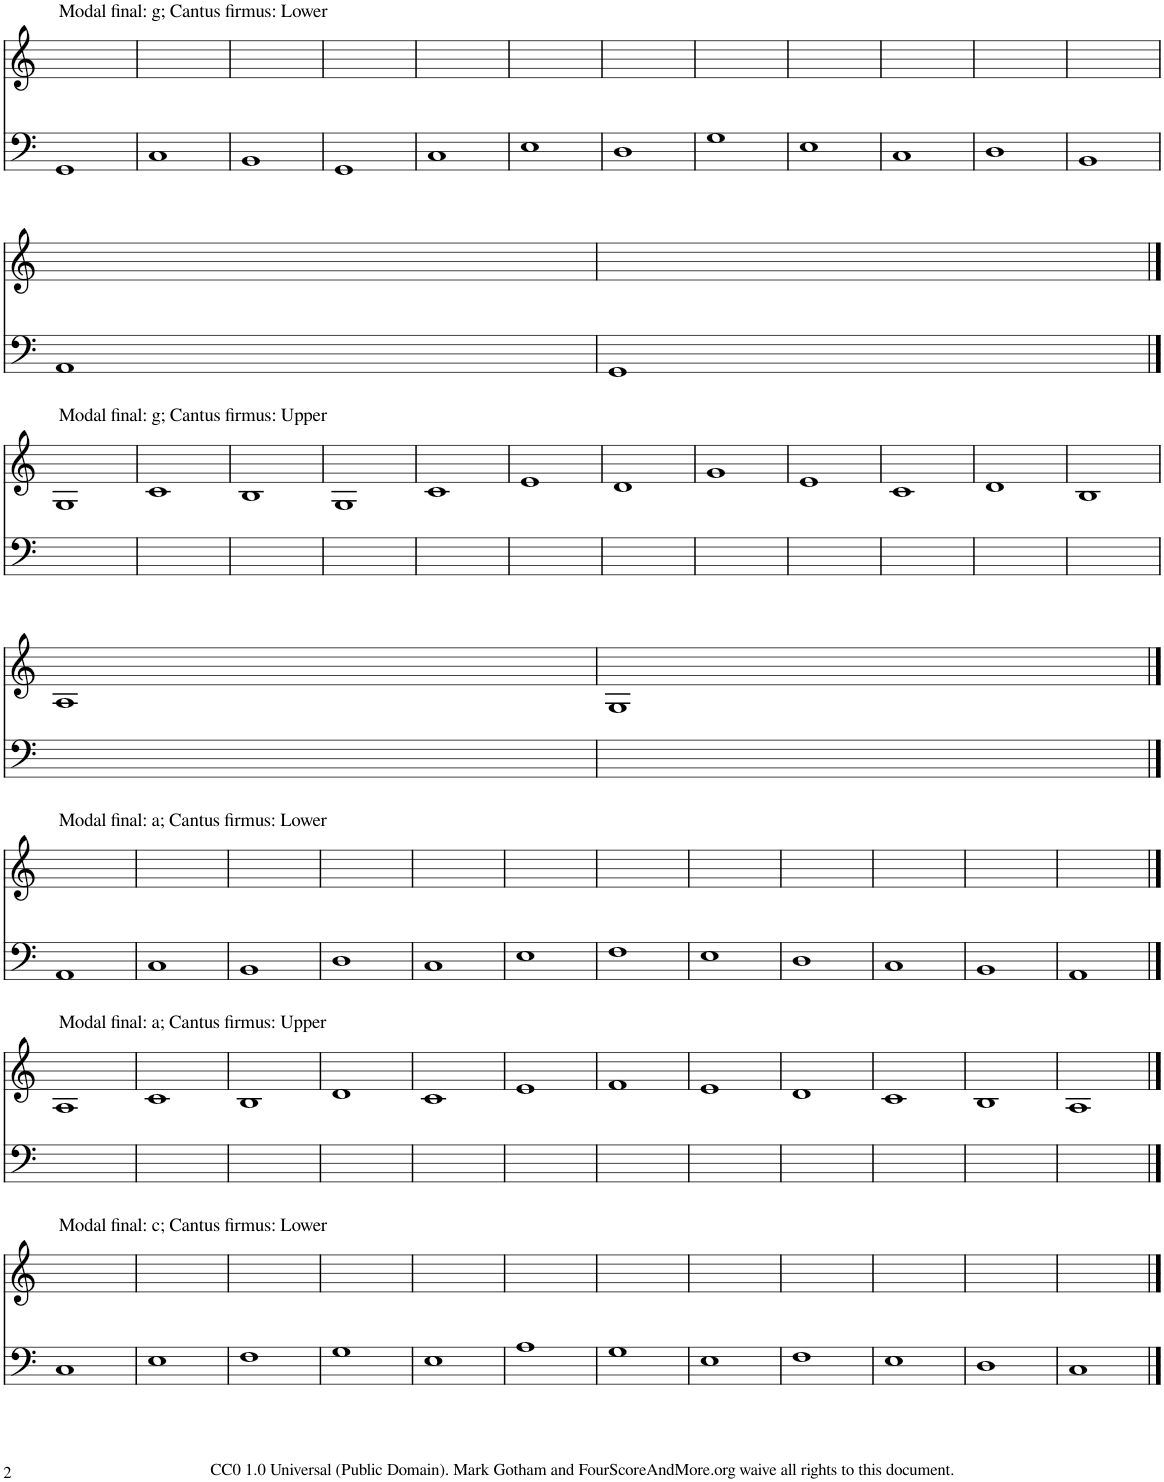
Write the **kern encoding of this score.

**kern	**kern
*part2	*part1
*staff2	*staff1
*I"Piano	*I"Piano
*I'Pno	*I'Pno
!!LO:PB:g=z
*clefF4	*clefG2
*k[]	*k[]
*M4/4	*M4/4
=67	=67
!	!LO:TX:a:t=Modal final&colon; g; Cantus firmus&colon; Lower
1GG	1ryy
=68	=68
1C	1ryy
=69	=69
1BB	1ryy
=70	=70
1GG	1ryy
=71	=71
1C	1ryy
=72	=72
1E	1ryy
=73	=73
1D	1ryy
=74	=74
1G	1ryy
=75	=75
1E	1ryy
=76	=76
1C	1ryy
=77	=77
1D	1ryy
=78	=78
1BB	1ryy
!!LO:LB:g=z
=79	=79
1AA	1ryy
=80	=80
1GG	1ryy
!!LO:LB:g=z
==81	==81
!	!LO:TX:a:t=Modal final&colon; g; Cantus firmus&colon; Upper
1ryy	1G
=82	=82
1ryy	1c
=83	=83
1ryy	1B
=84	=84
1ryy	1G
=85	=85
1ryy	1c
=86	=86
1ryy	1e
=87	=87
1ryy	1d
=88	=88
1ryy	1g
=89	=89
1ryy	1e
=90	=90
1ryy	1c
=91	=91
1ryy	1d
=92	=92
1ryy	1B
!!LO:LB:g=z
=93	=93
1ryy	1A
=94	=94
1ryy	1G
!!LO:LB:g=z
==95	==95
!	!LO:TX:a:t=Modal final&colon; a; Cantus firmus&colon; Lower
1AA	1ryy
=96	=96
1C	1ryy
=97	=97
1BB	1ryy
=98	=98
1D	1ryy
=99	=99
1C	1ryy
=100	=100
1E	1ryy
=101	=101
1F	1ryy
=102	=102
1E	1ryy
=103	=103
1D	1ryy
=104	=104
1C	1ryy
=105	=105
1BB	1ryy
=106	=106
1AA	1ryy
!!LO:LB:g=z
==107	==107
!	!LO:TX:a:t=Modal final&colon; a; Cantus firmus&colon; Upper
1ryy	1A
=108	=108
1ryy	1c
=109	=109
1ryy	1B
=110	=110
1ryy	1d
=111	=111
1ryy	1c
=112	=112
1ryy	1e
=113	=113
1ryy	1f
=114	=114
1ryy	1e
=115	=115
1ryy	1d
=116	=116
1ryy	1c
=117	=117
1ryy	1B
=118	=118
1ryy	1A
!!LO:LB:g=z
==119	==119
!	!LO:TX:a:t=Modal final&colon; c; Cantus firmus&colon; Lower
1C	1ryy
=120	=120
1E	1ryy
=121	=121
1F	1ryy
=122	=122
1G	1ryy
=123	=123
1E	1ryy
=124	=124
1A	1ryy
=125	=125
1G	1ryy
=126	=126
1E	1ryy
=127	=127
1F	1ryy
=128	=128
1E	1ryy
=129	=129
1D	1ryy
=130	=130
1C	1ryy
==	==
*-	*-
